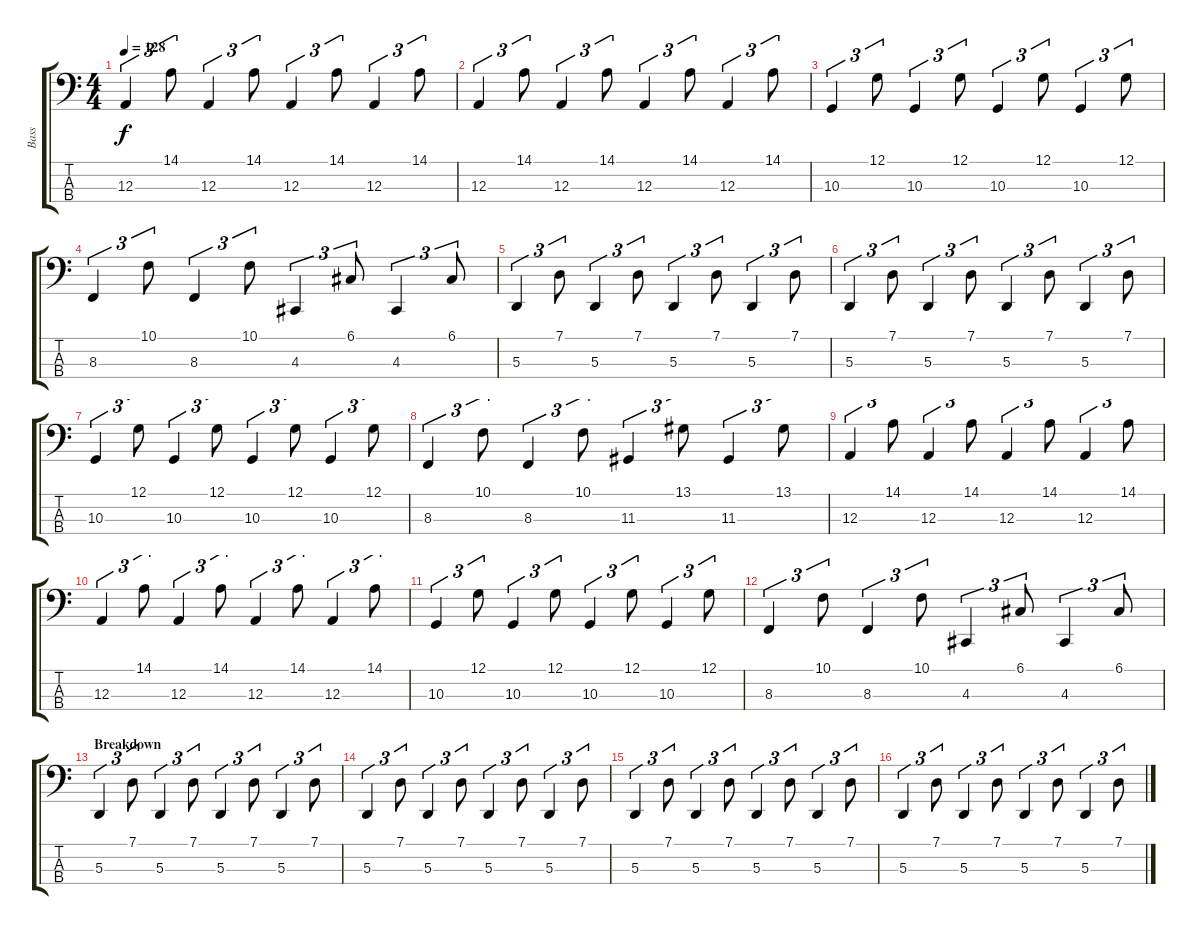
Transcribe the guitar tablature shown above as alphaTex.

\track ("Bass" "Bass") {instrument synthbrass1}
\staff {score tabs}
\tuning (G2 D2 A1 E1) {hide}
\ts (4 4)
\tempo 128
\clef f4
\ks c
12.3.4{tu (3 2) dy f} 14.1.8{tu (3 2)} 12.3.4{tu (3 2)} 14.1.8{tu (3 2)} 12.3.4{tu (3 2)} 14.1.8{tu (3 2)} 12.3.4{tu (3 2)} 14.1.8{tu (3 2)} |
12.3.4{tu (3 2)} 14.1.8{tu (3 2)} 12.3.4{tu (3 2)} 14.1.8{tu (3 2)} 12.3.4{tu (3 2)} 14.1.8{tu (3 2)} 12.3.4{tu (3 2)} 14.1.8{tu (3 2)} |
10.3.4{tu (3 2)} 12.1.8{tu (3 2)} 10.3.4{tu (3 2)} 12.1.8{tu (3 2)} 10.3.4{tu (3 2)} 12.1.8{tu (3 2)} 10.3.4{tu (3 2)} 12.1.8{tu (3 2)} |
8.3.4{tu (3 2)} 10.1.8{tu (3 2)} 8.3.4{tu (3 2)} 10.1.8{tu (3 2)} 4.3.4{tu (3 2)} 6.1.8{tu (3 2)} 4.3.4{tu (3 2)} 6.1.8{tu (3 2)} |
5.3.4{tu (3 2)} 7.1.8{tu (3 2)} 5.3.4{tu (3 2)} 7.1.8{tu (3 2)} 5.3.4{tu (3 2)} 7.1.8{tu (3 2)} 5.3.4{tu (3 2)} 7.1.8{tu (3 2)} |
5.3.4{tu (3 2)} 7.1.8{tu (3 2)} 5.3.4{tu (3 2)} 7.1.8{tu (3 2)} 5.3.4{tu (3 2)} 7.1.8{tu (3 2)} 5.3.4{tu (3 2)} 7.1.8{tu (3 2)} |
10.3.4{tu (3 2)} 12.1.8{tu (3 2)} 10.3.4{tu (3 2)} 12.1.8{tu (3 2)} 10.3.4{tu (3 2)} 12.1.8{tu (3 2)} 10.3.4{tu (3 2)} 12.1.8{tu (3 2)} |
8.3.4{tu (3 2)} 10.1.8{tu (3 2)} 8.3.4{tu (3 2)} 10.1.8{tu (3 2)} 11.3.4{tu (3 2)} 13.1.8{tu (3 2)} 11.3.4{tu (3 2)} 13.1.8{tu (3 2)} |
12.3.4{tu (3 2)} 14.1.8{tu (3 2)} 12.3.4{tu (3 2)} 14.1.8{tu (3 2)} 12.3.4{tu (3 2)} 14.1.8{tu (3 2)} 12.3.4{tu (3 2)} 14.1.8{tu (3 2)} |
12.3.4{tu (3 2)} 14.1.8{tu (3 2)} 12.3.4{tu (3 2)} 14.1.8{tu (3 2)} 12.3.4{tu (3 2)} 14.1.8{tu (3 2)} 12.3.4{tu (3 2)} 14.1.8{tu (3 2)} |
10.3.4{tu (3 2)} 12.1.8{tu (3 2)} 10.3.4{tu (3 2)} 12.1.8{tu (3 2)} 10.3.4{tu (3 2)} 12.1.8{tu (3 2)} 10.3.4{tu (3 2)} 12.1.8{tu (3 2)} |
8.3.4{tu (3 2)} 10.1.8{tu (3 2)} 8.3.4{tu (3 2)} 10.1.8{tu (3 2)} 4.3.4{tu (3 2)} 6.1.8{tu (3 2)} 4.3.4{tu (3 2)} 6.1.8{tu (3 2)} |
\section ("" "Breakdown")
5.3.4{tu (3 2)} 7.1.8{tu (3 2)} 5.3.4{tu (3 2)} 7.1.8{tu (3 2)} 5.3.4{tu (3 2)} 7.1.8{tu (3 2)} 5.3.4{tu (3 2)} 7.1.8{tu (3 2)} |
5.3.4{tu (3 2)} 7.1.8{tu (3 2)} 5.3.4{tu (3 2)} 7.1.8{tu (3 2)} 5.3.4{tu (3 2)} 7.1.8{tu (3 2)} 5.3.4{tu (3 2)} 7.1.8{tu (3 2)} |
5.3.4{tu (3 2)} 7.1.8{tu (3 2)} 5.3.4{tu (3 2)} 7.1.8{tu (3 2)} 5.3.4{tu (3 2)} 7.1.8{tu (3 2)} 5.3.4{tu (3 2)} 7.1.8{tu (3 2)} |
5.3.4{tu (3 2)} 7.1.8{tu (3 2)} 5.3.4{tu (3 2)} 7.1.8{tu (3 2)} 5.3.4{tu (3 2)} 7.1.8{tu (3 2)} 5.3.4{tu (3 2)} 7.1.8{tu (3 2)}
